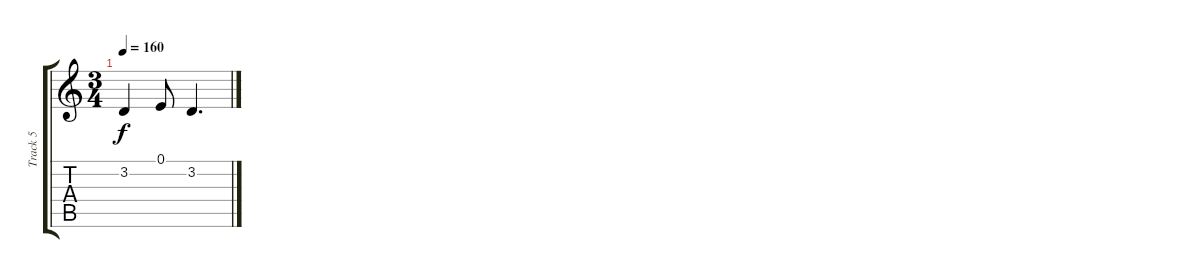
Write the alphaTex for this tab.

\track ("Track 5" "Track 5") {instrument flute}
\staff {score tabs}
\tuning (E4 B3 G3 D3 A2 E2) {hide}
\ts (3 4)
\tempo 160
\clef g2
\ks c
3.2.4{dy f} 0.1.8 3.2.4{d}
